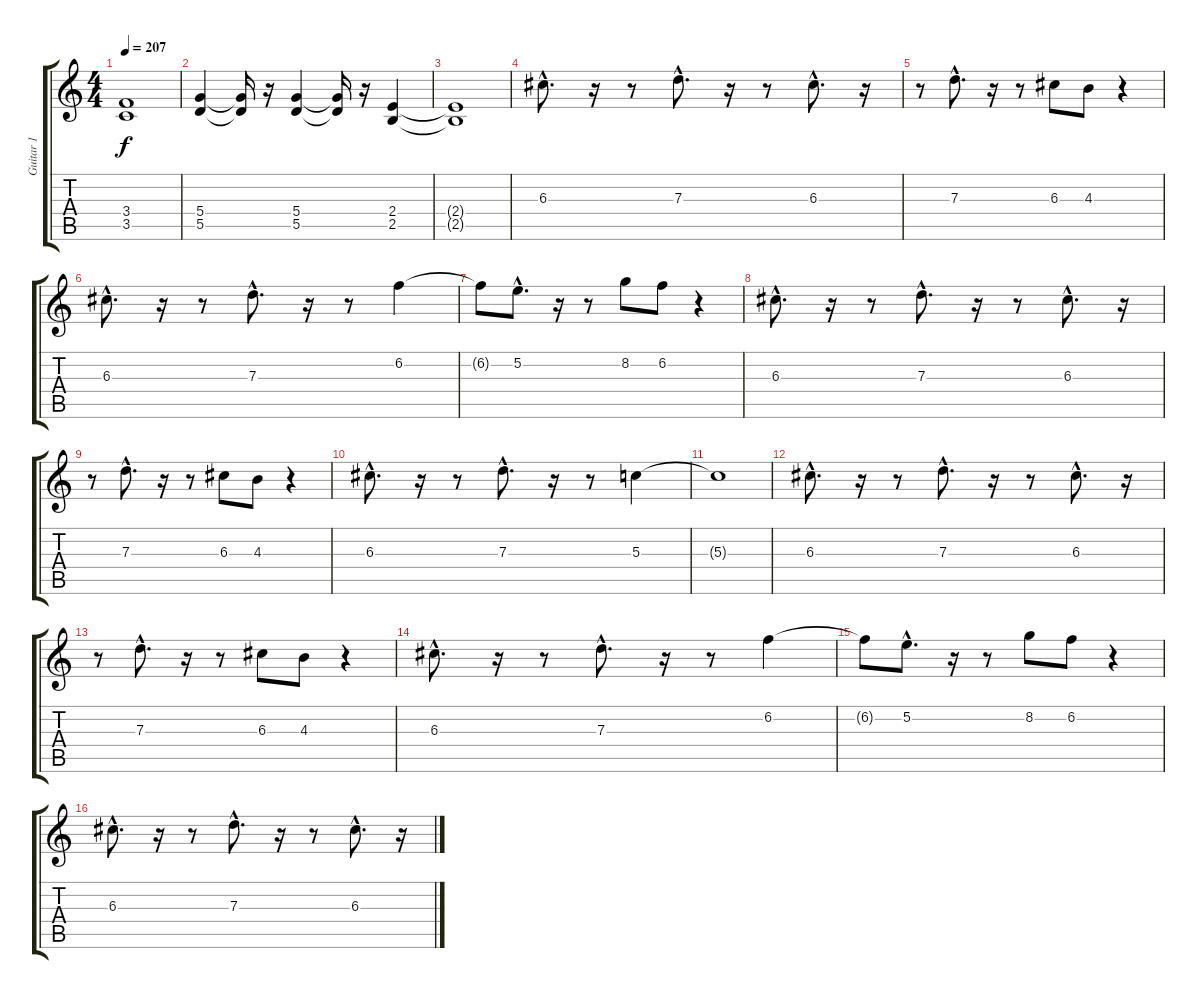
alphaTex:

\track ("Guitar 1" "Guitar 1") {instrument distortionguitar}
\staff {score tabs}
\tuning (E4 B3 G3 D3 A2 E2) {hide}
\ts (4 4)
\tempo 207
\clef g2
\ks c
(3.4{t} 3.5{t}).1{dy f} |
(5.4 5.5).4 (5.4{t} 5.5{t}).16 r.16 (5.4 5.5).4 (5.4{t} 5.5{t}).16 r.16 (2.4 2.5).4 |
(2.4{t} 2.5{t}).1 |
6.3{hac}.8{d} r.16 r.8 7.3{hac}.8{d} r.16 r.8 6.3{hac}.8{d} r.16 |
r.8 7.3{hac}.8{d} r.16 r.8 6.3.8 4.3.8 r.4 |
6.3{hac}.8{d} r.16 r.8 7.3{hac}.8{d} r.16 r.8 6.2.4 |
6.2{t}.8 5.2{hac}.8{d} r.16 r.8 8.2.8 6.2.8 r.4 |
6.3{hac}.8{d} r.16 r.8 7.3{hac}.8{d} r.16 r.8 6.3{hac}.8{d} r.16 |
r.8 7.3{hac}.8{d} r.16 r.8 6.3.8 4.3.8 r.4 |
6.3{hac}.8{d} r.16 r.8 7.3{hac}.8{d} r.16 r.8 5.3.4 |
5.3{t}.1 |
6.3{hac}.8{d} r.16 r.8 7.3{hac}.8{d} r.16 r.8 6.3{hac}.8{d} r.16 |
r.8 7.3{hac}.8{d} r.16 r.8 6.3.8 4.3.8 r.4 |
6.3{hac}.8{d} r.16 r.8 7.3{hac}.8{d} r.16 r.8 6.2.4 |
6.2{t}.8 5.2{hac}.8{d} r.16 r.8 8.2.8 6.2.8 r.4 |
6.3{hac}.8{d} r.16 r.8 7.3{hac}.8{d} r.16 r.8 6.3{hac}.8{d} r.16
